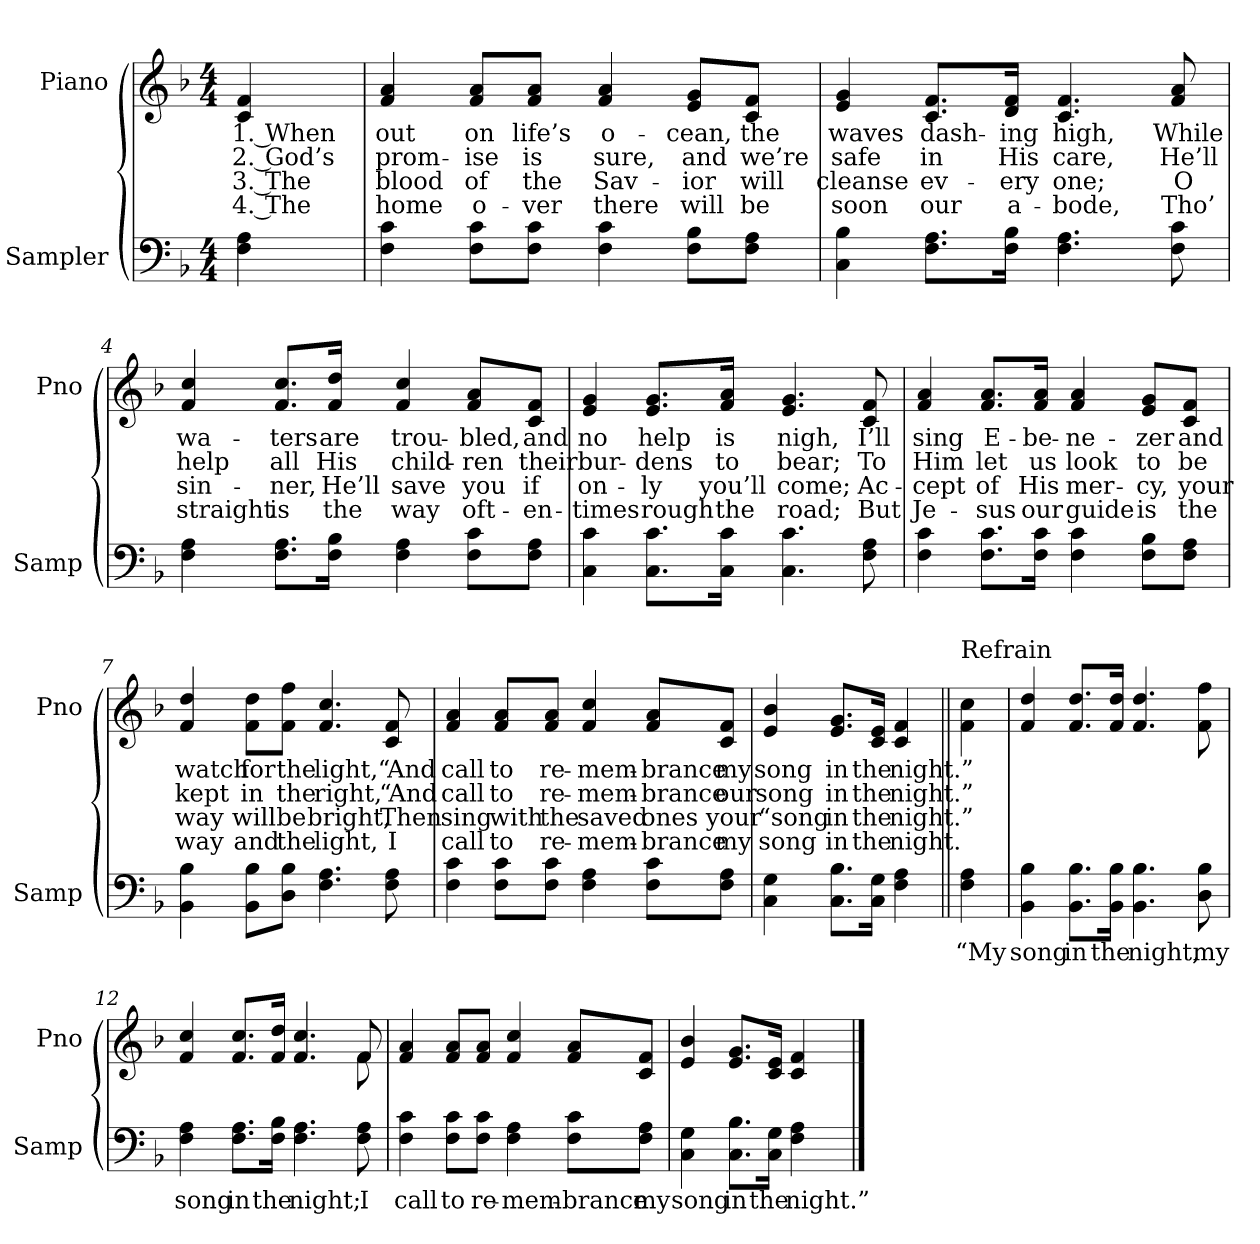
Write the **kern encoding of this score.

**kern	**text	**kern	**text	**text	**text	**text
*part2	*part2	*part1	*part1	*part1	*part1	*part1
*staff2	*staff2	*staff1	*staff1	*staff1	*staff1	*staff1
*I"Sampler	*	*I"Piano	*	*	*	*
*I'Samp	*	*I'Pno	*	*	*	*
*clefF4	*	*clefG2	*	*	*	*
*k[b-]	*	*k[b-]	*	*	*	*
*F:	*	*F:	*	*	*	*
*M4/4	*	*M4/4	*	*	*	*
=1	=1	=1	=1	=1	=1	=1
4F 4A	.	4c 4f	1. When	2. God’s	3. The	4. The
=2	=2	=2	=2	=2	=2	=2
4F 4c	.	4f 4a	out	prom-	blood	home
8F\ 8c\L	.	8f/ 8a/L	on	-ise	of	o-
8F\ 8c\J	.	8f/ 8a/J	life’s	is	the	-ver
4F 4c	.	4f 4a	o-	sure,	Sav-	there
8F\ 8B-\L	.	8e/ 8g/L	-cean,	and	-ior	will
8F\ 8A\J	.	8c/ 8f/J	the	we’re	will	be
=3	=3	=3	=3	=3	=3	=3
4C 4B-	.	4e 4g	waves	safe	cleanse	soon
8.F\ 8.A\L	.	8.c/ 8.f/L	dash-	in	ev-	our
16F\ 16B-\Jk	.	16d/ 16f/Jk	-ing	His	-ery	a-
4.F 4.A	.	4.c 4.f	high,	care,	one;	-bode,
8F 8c	.	8f 8a	While	He’ll	O	Tho’
=4	=4	=4	=4	=4	=4	=4
4F 4A	.	4f 4cc	wa-	help	sin-	straight
8.F\ 8.A\L	.	8.f/ 8.cc/L	-ters	all	-ner,	is
16F\ 16B-\Jk	.	16f/ 16dd/Jk	are	His	He’ll	the
4F 4A	.	4f 4cc	trou-	child-	save	way
8F\ 8c\L	.	8f/ 8a/L	-bled,	-ren	you	oft-
8F\ 8A\J	.	8c/ 8f/J	and	their	if	-en-
=5	=5	=5	=5	=5	=5	=5
4C 4c	.	4e 4g	no	bur-	on-	-times
8.C\ 8.c\L	.	8.e/ 8.g/L	help	-dens	-ly	rough
16C\ 16c\Jk	.	16f/ 16a/Jk	is	to	you’ll	the
4.C 4.c	.	4.e 4.g	nigh,	bear;	come;	road;
8F 8A	.	8c 8f	I’ll	To	Ac-	But
=6	=6	=6	=6	=6	=6	=6
4F 4c	.	4f 4a	sing	Him	-cept	Je-
8.F\ 8.c\L	.	8.f/ 8.a/L	E-	let	of	-sus
16F\ 16c\Jk	.	16f/ 16a/Jk	-be-	us	His	our
4F 4c	.	4f 4a	-ne-	look	mer-	guide
8F\ 8B-\L	.	8e/ 8g/L	-zer	to	-cy,	is
8F\ 8A\J	.	8c/ 8f/J	and	be	your	the
=7	=7	=7	=7	=7	=7	=7
4BB- 4B-	.	4f 4dd	watch	kept	way	way
8BB-\ 8B-\L	.	8f\ 8dd\L	for	in	will	and
8D\ 8B-\J	.	8f\ 8ff\J	the	the	be	the
4.F 4.A	.	4.f 4.cc	light,	right,	bright,	light,
8F 8A	.	8c 8f	“And	“And	Then	I
=8	=8	=8	=8	=8	=8	=8
4F 4c	.	4f 4a	call	call	sing	call
8F\ 8c\L	.	8f/ 8a/L	to	to	with	to
8F\ 8c\J	.	8f/ 8a/J	re-	re-	the	re-
4F 4A	.	4f 4cc	-mem-	-mem-	saved	-mem-
8F\ 8c\L	.	8f/ 8a/L	-brance	-brance	ones	-brance
8F\ 8A\J	.	8c/ 8f/J	my	our	your	my
=9	=9	=9	=9	=9	=9	=9
4C 4G	.	4e 4b-	song	song	“song	song
8.C\ 8.B-\L	.	8.e/ 8.g/L	in	in	in	in
16C\ 16G\Jk	.	16c/ 16e/Jk	the	the	the	the
4F 4A	.	4c 4f	night.”	night.”	night.”	night.
=10||	=10||	=10||	=10||	=10||	=10||	=10||
!	!	!LO:TX:t=Refrain	!	!	!	!
4F 4A	“My	4f\ 4cc\	.	.	.	.
=11	=11	=11	=11	=11	=11	=11
4BB- 4B-	song	4f 4dd	.	.	.	.
8.BB-\ 8.B-\L	in	8.f/ 8.dd/L	.	.	.	.
16BB-\ 16B-\Jk	the	16f/ 16dd/Jk	.	.	.	.
4.BB- 4.B-	night,	4.f 4.dd	.	.	.	.
8D 8B-	my	8f 8ff	.	.	.	.
=12	=12	=12	=12	=12	=12	=12
*	*	*^	*	*	*	*
4F 4A	song	4f 4cc	2..ryy	.	.	.	.
8.F\ 8.A\L	in	8.f/ 8.cc/L	.	.	.	.	.
16F\ 16B-\Jk	the	16f/ 16dd/Jk	.	.	.	.	.
4.F 4.A	night;	4.f 4.cc	.	.	.	.	.
8F 8A	I	8f/	8f	.	.	.	.
*	*	*v	*v	*	*	*	*
=13	=13	=13	=13	=13	=13	=13
4F 4c	call	4f 4a	.	.	.	.
8F\ 8c\L	to	8f/ 8a/L	.	.	.	.
8F\ 8c\J	re-	8f/ 8a/J	.	.	.	.
4F 4A	-mem-	4f 4cc	.	.	.	.
8F\ 8c\L	-brance	8f/ 8a/L	.	.	.	.
8F\ 8A\J	my	8c/ 8f/J	.	.	.	.
=14	=14	=14	=14	=14	=14	=14
4C 4G	song	4e 4b-	.	.	.	.
8.C\ 8.B-\L	in	8.e/ 8.g/L	.	.	.	.
16C\ 16G\Jk	the	16c/ 16e/Jk	.	.	.	.
4F 4A	night.”	4c 4f	.	.	.	.
==	==	==	==	==	==	==
*-	*-	*-	*-	*-	*-	*-
